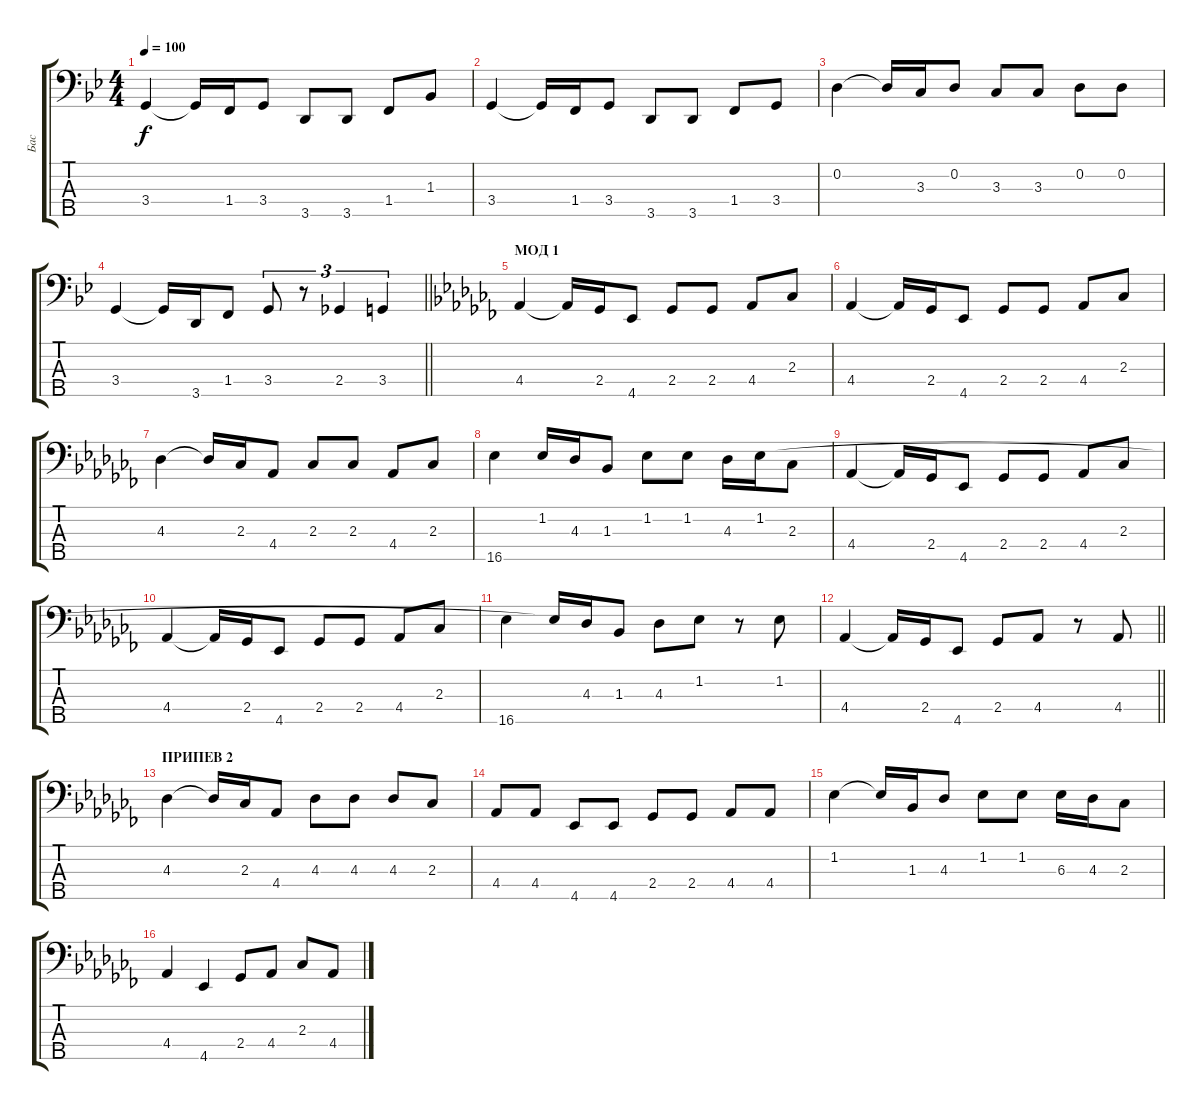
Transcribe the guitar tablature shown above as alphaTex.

\track ("Бас" "Бас") {instrument acousticguitarsteel}
\staff {score tabs}
\tuning (G2 D2 A1 E1 B0) {hide}
\ts (4 4)
\tempo 100
\clef f4
\ks gminor
3.4.4{dy f} 3.4{t}.16 1.4.16 3.4.8 3.5.8 3.5.8 1.4.8 1.3.8 |
3.4.4 3.4{t}.16 1.4.16 3.4.8 3.5.8 3.5.8 1.4.8 3.4.8 |
0.2.4 0.2{t}.16 3.3.16 0.2.8 3.3.8 3.3.8 0.2.8 0.2.8 |
\barLineRight lightlight
3.4.4 3.4{t}.16 3.5.16 1.4.8 3.4.8{tu (3 2)} r.8{tu (3 2)} 2.4.4{tu (3 2)} 3.4.4{tu (3 2)} |
\section ("" "МОД 1")
\ks abminor
4.4.4 4.4{t}.16 2.4.16 4.5.8 2.4.8 2.4.8 4.4.8 2.3.8 |
4.4.4 4.4{t}.16 2.4.16 4.5.8 2.4.8 2.4.8 4.4.8 2.3.8 |
4.3.4 4.3{t}.16 2.3.16 4.4.8 2.3.8 2.3.8 4.4.8 2.3.8 |
16.5.4 1.2.16 4.3.16 1.3.8 1.2.8 1.2.8 4.3.16 1.2.16 2.3.8 |
4.4.4 4.4{t}.16 2.4.16 4.5.8 2.4.8 2.4.8 4.4.8 2.3.8 |
4.4.4 4.4{t}.16 2.4.16 4.5.8 2.4.8 2.4.8 4.4.8 2.3.8 |
16.5.4 1.2{t}.16 4.3.16 1.3.8 4.3.8 1.2.8 r.8 1.2.8 |
\barLineRight lightlight
4.4.4 4.4{t}.16 2.4.16 4.5.8 2.4.8 4.4.8 r.8 4.4.8 |
\section ("" "ПРИПЕВ 2")
4.3.4 4.3{t}.16 2.3.16 4.4.8 4.3.8 4.3.8 4.3.8 2.3.8 |
4.4.8 4.4.8 4.5.8 4.5.8 2.4.8 2.4.8 4.4.8 4.4.8 |
1.2.4 1.2{t}.16 1.3.16 4.3.8 1.2.8 1.2.8 6.3.16 4.3.16 2.3.8 |
4.4.4 4.5.4 2.4.8 4.4.8 2.3.8 4.4.8
